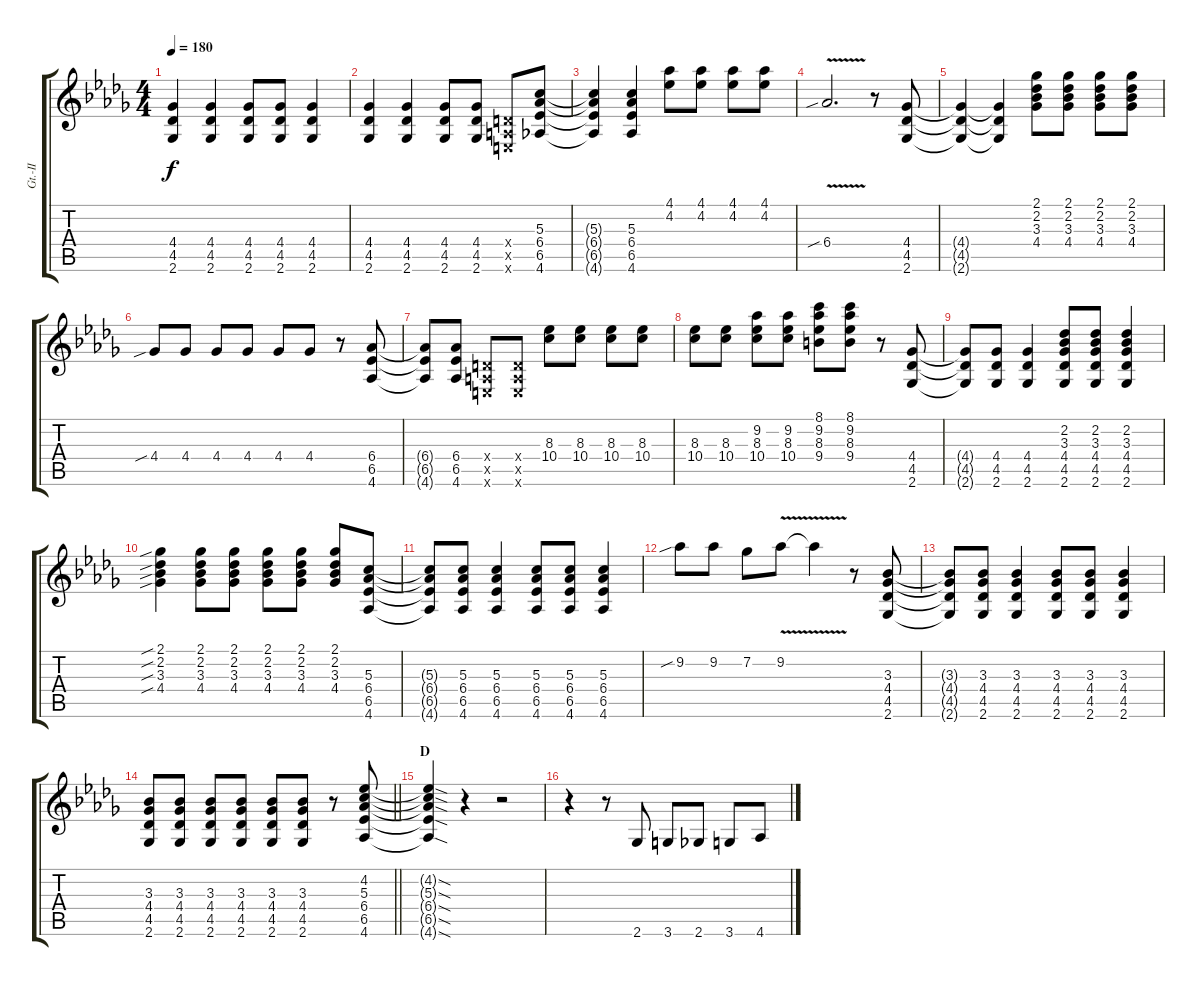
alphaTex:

\track ("Gt.-II" "Gt.-II") {instrument overdrivenguitar}
\staff {score tabs}
\tuning (E4 B3 G3 D3 A2 E2) {hide}
\ts (4 4)
\tempo 180
\clef g2
\ks db
(4.4{t} 4.5{t} 2.6{t}).4{dy f} (4.4 4.5 2.6).4 (4.4 4.5 2.6).8 (4.4 4.5 2.6).8 (4.4 4.5 2.6).4 |
(4.4 4.5 2.6).4 (4.4 4.5 2.6).4 (4.4 4.5 2.6).8 (4.4 4.5 2.6).8 (0.4{x} 0.5{x} 0.6{x}).8 (5.3 6.4 6.5 4.6).8 |
(5.3{t} 6.4{t} 6.5{t} 4.6{t}).4 (5.3 6.4 6.5 4.6).4 (4.1 4.2).8 (4.1 4.2).8 (4.1 4.2).8 (4.1 4.2).8 |
6.4{v sib}.2{d} r.8 (4.4 4.5 2.6).8 |
(4.4{t} 4.5{t} 2.6{t}).4 (4.4{t} 4.5{t} 2.6{t}).4 (2.1 2.2 3.3 4.4).8 (2.1 2.2 3.3 4.4).8 (2.1 2.2 3.3 4.4).8 (2.1 2.2 3.3 4.4).8 |
4.4{sib}.8 4.4.8 4.4.8 4.4.8 4.4.8 4.4.8 r.8 (6.4 6.5 4.6).8 |
(6.4{t} 6.5{t} 4.6{t}).8 (6.4 6.5 4.6).8 (0.4{x} 0.5{x} 0.6{x}).8 (0.4{x} 0.5{x} 0.6{x}).8 (8.3 10.4).8 (8.3 10.4).8 (8.3 10.4).8 (8.3 10.4).8 |
(8.3 10.4).8 (8.3 10.4).8 (9.2 8.3 10.4).8 (9.2 8.3 10.4).8 (8.1 9.2 8.3 9.4).8 (8.1 9.2 8.3 9.4).8 r.8 (4.4 4.5 2.6).8 |
(4.4{t} 4.5{t} 2.6{t}).8 (4.4 4.5 2.6).8 (4.4 4.5 2.6).4 (2.2 3.3 4.4 4.5 2.6).8 (2.2 3.3 4.4 4.5 2.6).8 (2.2 3.3 4.4 4.5 2.6).4 |
(2.1{sib} 2.2{sib} 3.3{sib} 4.4{sib}).4 (2.1 2.2 3.3 4.4).8 (2.1 2.2 3.3 4.4).8 (2.1 2.2 3.3 4.4).8 (2.1 2.2 3.3 4.4).8 (2.1 2.2 3.3 4.4).8 (5.3 6.4 6.5 4.6).8 |
(5.3{t} 6.4{t} 6.5{t} 4.6{t}).8 (5.3 6.4 6.5 4.6).8 (5.3 6.4 6.5 4.6).4 (5.3 6.4 6.5 4.6).8 (5.3 6.4 6.5 4.6).8 (5.3 6.4 6.5 4.6).4 |
9.2{sib}.8 9.2.8 7.2.8 9.2{v}.8 9.2{t}.4 r.8 (3.3 4.4 4.5 2.6).8 |
(3.3{t} 4.4{t} 4.5{t} 2.6{t}).8 (3.3 4.4 4.5 2.6).8 (3.3 4.4 4.5 2.6).4 (3.3 4.4 4.5 2.6).8 (3.3 4.4 4.5 2.6).8 (3.3 4.4 4.5 2.6).4 |
\barLineRight lightlight
(3.3 4.4 4.5 2.6).8 (3.3 4.4 4.5 2.6).8 (3.3 4.4 4.5 2.6).8 (3.3 4.4 4.5 2.6).8 (3.3 4.4 4.5 2.6).8 (3.3 4.4 4.5 2.6).8 r.8 (4.2 5.3 6.4 6.5 4.6).8 |
\section ("" "D")
(4.2{sod t} 5.3{sod t} 6.4{sod t} 6.5{sod t} 4.6{sod t}).4 r.4 r.2 |
r.4 r.8 2.6.8 3.6.8 2.6.8 3.6.8 4.6.8
